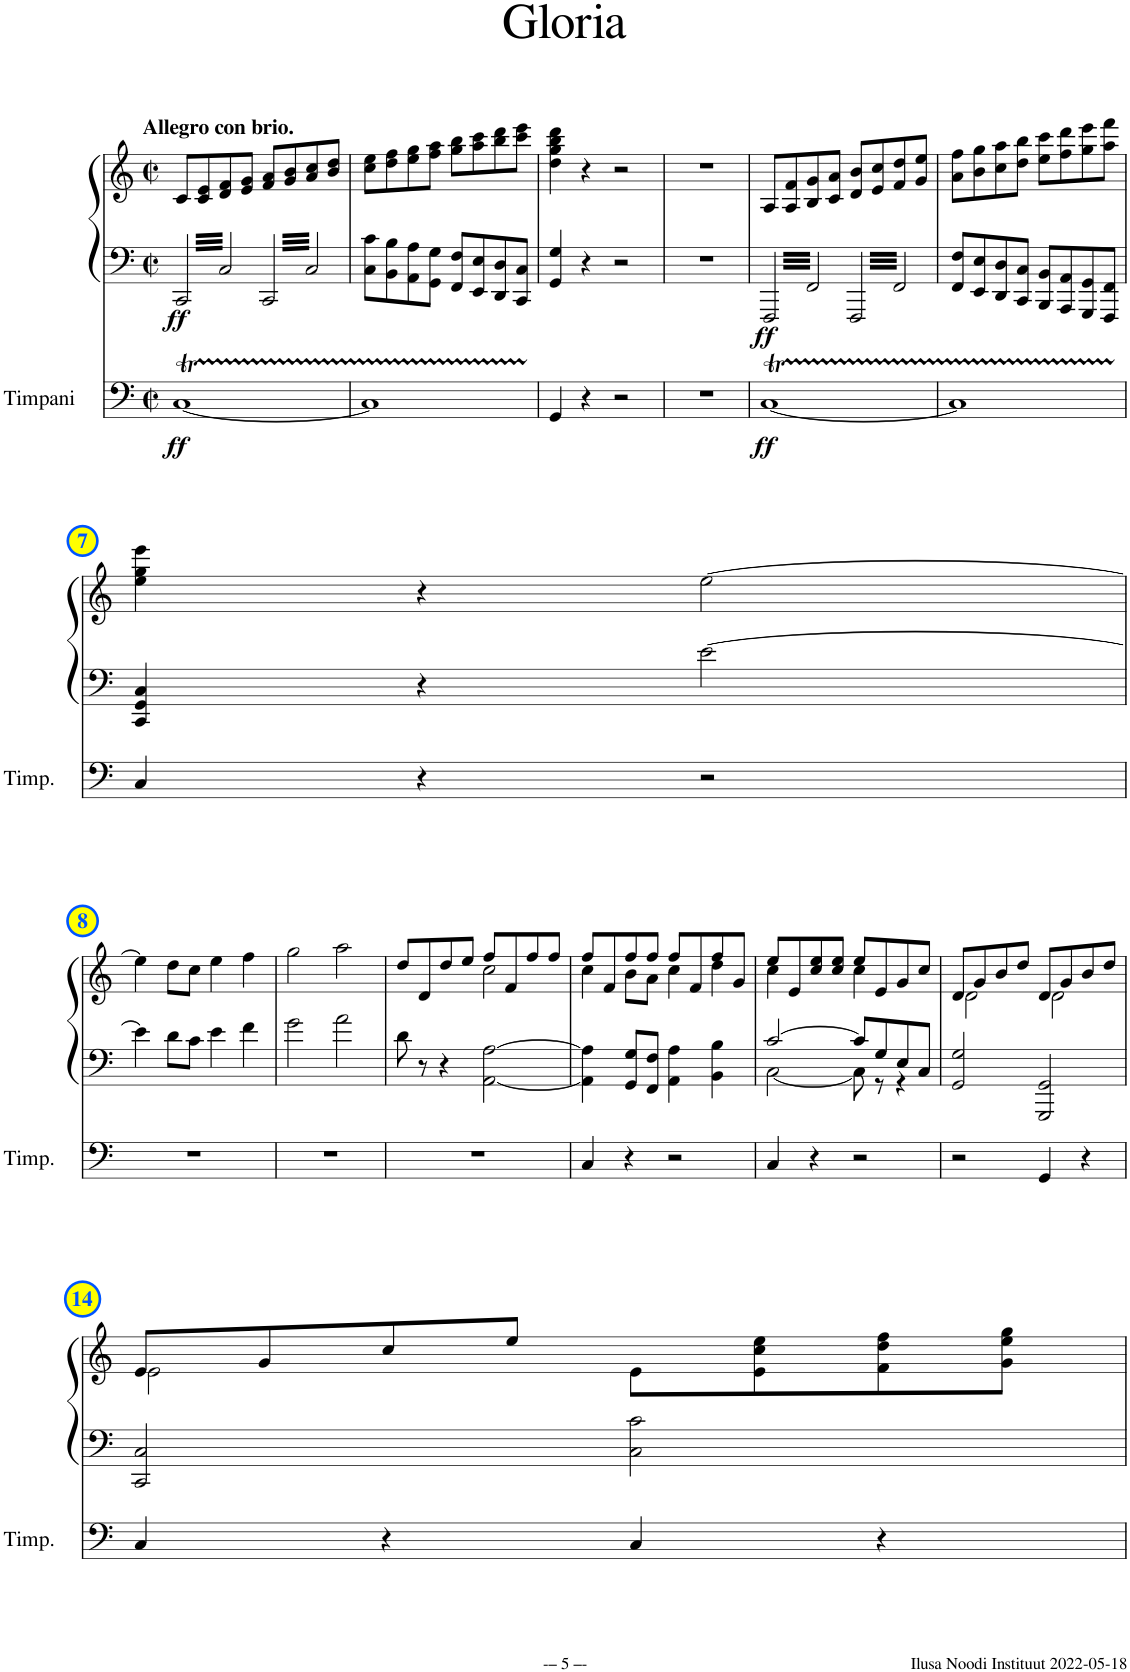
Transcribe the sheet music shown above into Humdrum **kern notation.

**kern	**dynam	**kern	**kern	**dynam
*part2	*part2	*part1	*part1	*part1
*staff3	*staff3	*staff2	*staff1	*staff1/2
*I"Timpani	*	*I"Piano	*	*
*I'Timp.	*	*I'Pno	*	*
!!LO:PB:g=z
*clefF4	*	*clefF4	*clefG2	*
*k[]	*	*k[]	*k[]	*
*M2/2	*	*M2/2	*M2/2	*
*met(c|)	*	*met(c|)	*met(c|)	*
=1	=1	=1	=1	=1
!	!	!	!LO:TX:a:B:t=Allegro con brio.	!
!	!LO:DY:b	!	!	!LO:DY:b=2
[1CT	ff	6.CC/	8c/L	ff
.	.	.	8c/ 8e/	.
.	.	6.C/	8d/ 8f/	.
.	.	.	8e/ 8g/J	.
.	.	6.CC/	8f/ 8a/L	.
.	.	.	8g/ 8b/	.
.	.	6.C/	8a/ 8cc/	.
.	.	.	8b/ 8dd/J	.
=2	=2	=2	=2	=2
1CTTT]	.	8C\ 8c\L	8cc\ 8ee\L	.
.	.	8BB\ 8B\	8dd\ 8ff\	.
.	.	8AA\ 8A\	8ee\ 8gg\	.
.	.	8GG\ 8G\J	8ff\ 8aa\J	.
.	.	8FF/ 8F/L	8gg\ 8bb\L	.
.	.	8EE/ 8E/	8aa\ 8ccc\	.
.	.	8DD/ 8D/	8bb\ 8ddd\	.
.	.	8CC/ 8C/J	8ccc\ 8eee\J	.
=3	=3	=3	=3	=3
4GG/	.	4GG/ 4G/	4dd\ 4gg\ 4bb\ 4ddd\	.
4r	.	4r	4r	.
2r	.	2r	2r	.
=4	=4	=4	=4	=4
1r	.	1r	1r	.
=5	=5	=5	=5	=5
!	!LO:DY:b	!	!	!LO:DY:b=2
[1CT	ff	6.FFF/	8A/L	ff
.	.	.	8A/ 8f/	.
.	.	6.FF/	8B/ 8g/	.
.	.	.	8c/ 8a/J	.
.	.	6.FFF/	8d/ 8b/L	.
.	.	.	8e/ 8cc/	.
.	.	6.FF/	8f/ 8dd/	.
.	.	.	8g/ 8ee/J	.
=6	=6	=6	=6	=6
1CTTT]	.	8FF/ 8F/L	8a\ 8ff\L	.
.	.	8EE/ 8E/	8b\ 8gg\	.
.	.	8DD/ 8D/	8cc\ 8aa\	.
.	.	8CC/ 8C/J	8dd\ 8bb\J	.
.	.	8BBB/ 8BB/L	8ee\ 8ccc\L	.
.	.	8AAA/ 8AA/	8ff\ 8ddd\	.
.	.	8GGG/ 8GG/	8gg\ 8eee\	.
.	.	8FFF/ 8FF/J	8aa\ 8fff\J	.
!!LO:LB:g=z
=7	=7	=7	=7	=7
4C/	.	4CC/ 4GG/ 4C/	4ee\ 4gg\ 4eee\	.
4r	.	4r	4r	.
2r	.	[2e\	[2ee\	.
!!LO:LB:g=z
=8	=8	=8	=8	=8
1r	.	4e\]	4ee\]	.
.	.	8d\L	8dd\L	.
.	.	8c\J	8cc\J	.
.	.	4e\	4ee\	.
.	.	4f\	4ff\	.
=9	=9	=9	=9	=9
1r	.	2g\	2gg\	.
.	.	2a\	2aa\	.
=10	=10	=10	=10	=10
*	*	*	*^	*
1r	.	8d\	8dd/L	2ryy	.
.	.	8r	8d/	.	.
.	.	4r	8dd/	.	.
.	.	.	8ee/J	.	.
.	.	[2AA\ [2A\	8ff/L	2cc\	.
.	.	.	8f/	.	.
.	.	.	8ff/	.	.
.	.	.	8ff/J	.	.
=11	=11	=11	=11	=11	=11
4C/	.	4AA\] 4A\]	8ff/L	4cc\	.
.	.	.	8f/	.	.
4r	.	8GG/ 8G/L	8ff/	8b\L	.
.	.	8FF/ 8F/J	8ff/J	8a\J	.
2r	.	4AA\ 4A\	8ff/L	4cc\	.
.	.	.	8f/	.	.
.	.	4BB\ 4B\	8ff/	4dd\	.
.	.	.	8g/J	.	.
=12	=12	=12	=12	=12	=12
*	*	*^	*	*	*
4C/	.	[2c/	[2C\	8ee/L	4cc\	.
.	.	.	.	8e/	.	.
4r	.	.	.	8cc/ 8ee/	4ryy	.
.	.	.	.	8cc/ 8ee/J	.	.
2r	.	8c/L]	8C\]	8ee/L	4cc\	.
.	.	8G/	8r	8e/	.	.
.	.	8E/	4r	8g/	4ryy	.
.	.	8C/J	.	8cc/J	.	.
*	*	*v	*v	*	*	*
=13	=13	=13	=13	=13	=13
2r	.	2GG/ 2G/	8d/L	2d\	.
.	.	.	8g/	.	.
.	.	.	8b/	.	.
.	.	.	8dd/J	.	.
4GG/	.	2GGG/ 2GG/	8d/L	2d\	.
.	.	.	8g/	.	.
4r	.	.	8b/	.	.
.	.	.	8dd/J	.	.
!!LO:LB:g=z	!!
=14	=14	=14	=14	=14	=14
4C/	.	2CC/ 2C/	8e/L	2e\	.
.	.	.	8g/	.	.
4r	.	.	8cc/	.	.
.	.	.	8ee/J	.	.
4C/	.	2C\ 2c\	8e\L	2ryy	.
.	.	.	8e\ 8cc\ 8ee\	.	.
4r	.	.	8f\ 8dd\ 8ff\	.	.
.	.	.	8g\ 8ee\ 8gg\J	.	.
*	*	*	*v	*v	*
=	=	=	=	=
*-	*-	*-	*-	*-
